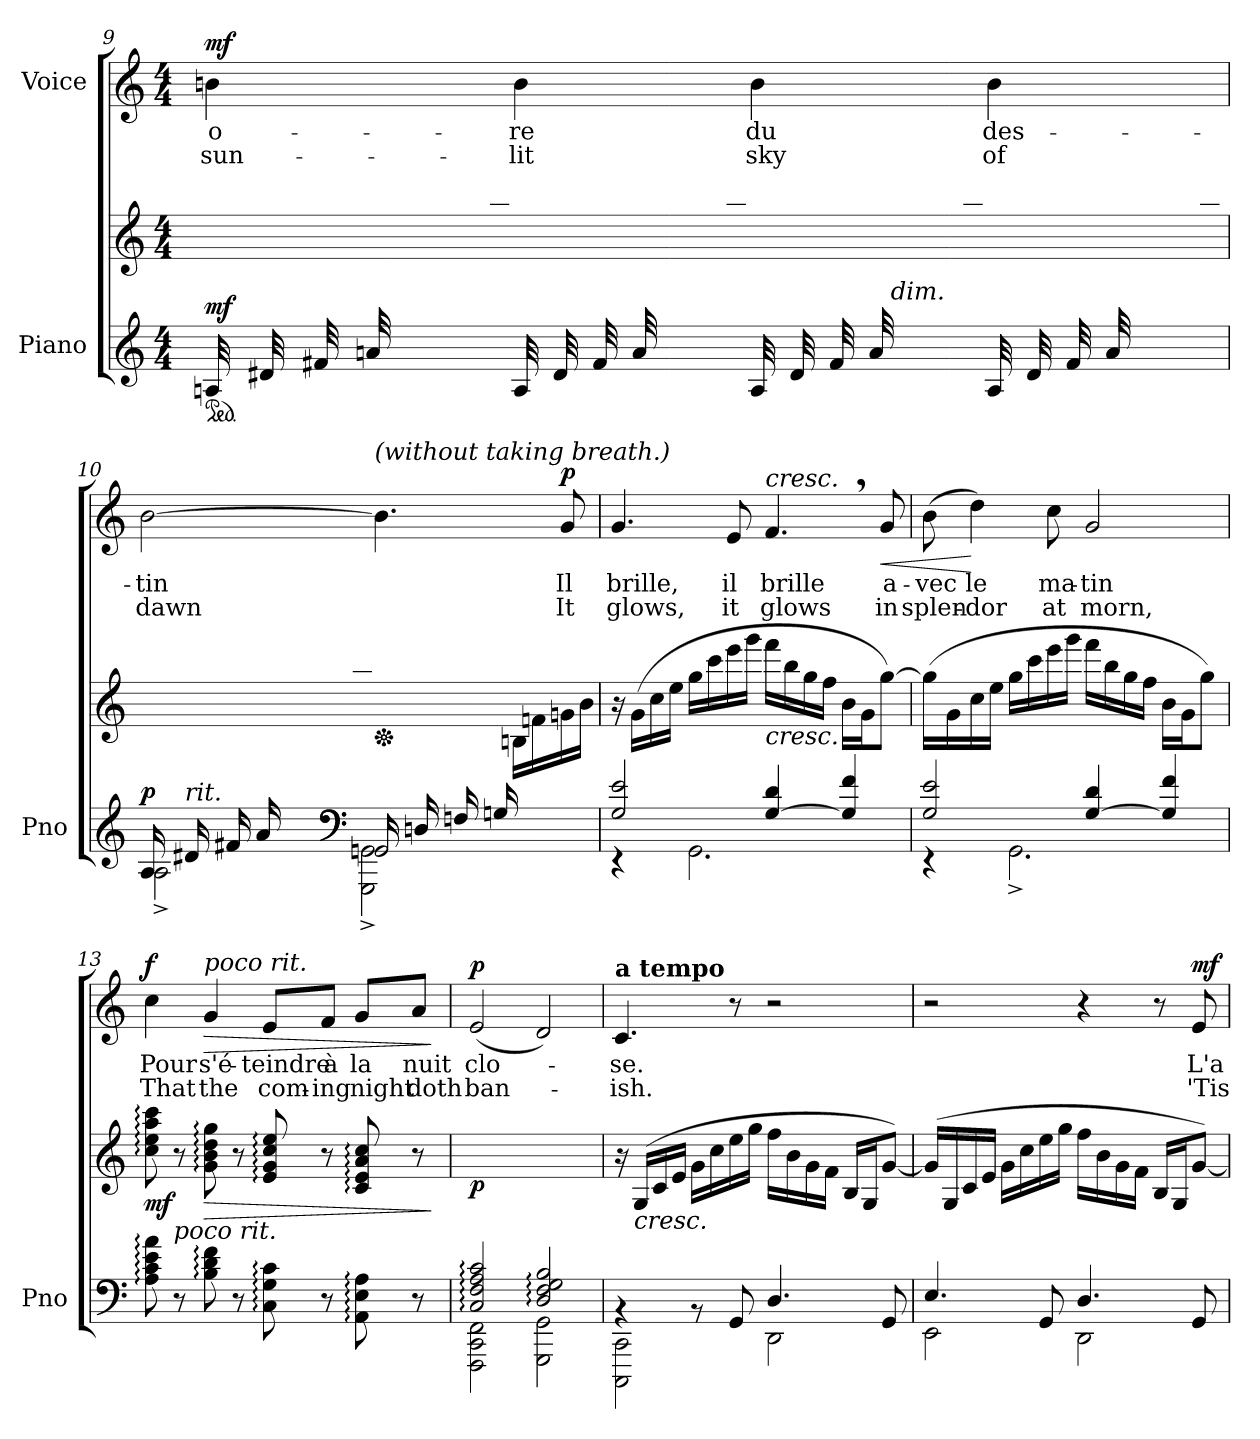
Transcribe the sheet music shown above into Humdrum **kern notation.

**kern	**kern	**dynam	**kern	**text	**text	**dynam
*part2	*part2	*part2	*part1	*part1	*part1	*part1
*staff3	*staff2	*staff2/3	*staff1	*staff1	*staff1	*staff1
*I"Piano	*	*	*I"Voice	*	*	*
*I'Pno	*	*	*	*	*	*
!!LO:LB:g=z
*clefG2	*clefG2	*	*clefG2	*	*	*
*k[]	*k[]	*	*k[]	*	*	*
*M4/4	*M4/4	*	*M4/4	*	*	*
*ped	*	*	*	*	*	*
=9	=9	=9	=9	=9	=9	=9
*	*^	*	*	*	*	*
!	!	!	!LO:DY:a=2	!	!LO:LY:b	!LO:LY:b	!LO:DY:a
(>32An/LLL	1ryy	8ryy	mf	4bn\	-o-	sun-	mf
32d#X/	.	.	.	.	.	.	.
32f#X/	.	.	.	.	.	.	.
32an/	.	.	.	.	.	.	.
8ryy	.	32bn\	.	.	.	.	.
.	.	32dd#X\	.	.	.	.	.
.	.	32ff#X\	.	.	.	.	.
.	.	32bb\JJJ)	.	.	.	.	.
!	!	!	!	!	!LO:LY:b	!LO:LY:b	!
(>32A/LLL	.	8ryy	.	4b\	-re	-lit	.
32d#/	.	.	.	.	.	.	.
32f#/	.	.	.	.	.	.	.
32a/	.	.	.	.	.	.	.
8ryy	.	32b\	.	.	.	.	.
.	.	32dd#\	.	.	.	.	.
.	.	32ff#\	.	.	.	.	.
.	.	32bb\JJJ)	.	.	.	.	.
!	!	!	!	!	!LO:LY:b	!LO:LY:b	!
(>32A/LLL	.	8ryy	.	4b\	du	sky	.
32d#/	.	.	.	.	.	.	.
32f#/	.	.	.	.	.	.	.
32a/	.	.	.	.	.	.	.
!LO:TX:a:i:t=dim.	!	!	!	!	!	!	!
8ryy	.	32b\	.	.	.	.	.
.	.	32dd#\	.	.	.	.	.
.	.	32ff#\	.	.	.	.	.
.	.	32bb\JJJ)	.	.	.	.	.
!	!	!	!	!	!LO:LY:b	!LO:LY:b	!
(>32A/LLL	.	8ryy	.	4b\	des-	of	.
32d#/	.	.	.	.	.	.	.
32f#/	.	.	.	.	.	.	.
32a/	.	.	.	.	.	.	.
8ryy	.	32b\	.	.	.	.	.
.	.	32dd#\	.	.	.	.	.
.	.	32ff#\	.	.	.	.	.
.	.	32bb\JJJ)	.	.	.	.	.
!!LO:LB:g=z
=10	=10	=10	=10	=10	=10	=10	=10
*	*	*	*	*MM110	*	*	*
!	!	!	!	!LO:TX:a:i:t=poco rit.	!	!	!
!LO:N:head=open	!	!	!LO:DY:a=2	!	!LO:LY:b	!LO:LY:b	!
*^	*	*	*	*^	*	*	*
*	*	*	*	*	*	*^	*	*	*
*	*	*	*	*	*	*	*^	*	*	*
(>16A/LL	2A^\	1ryy	4ryy	p	[2b\	16ryy	8ryy	4ryy	-tin	dawn	.
*	*	*	*	*	*MM105	*	*	*	*	*	*
!LO:TX:a:i:t=rit.	!	!	!	!	!	!	!	!	!	!	!
16d#X/	.	.	.	.	.	2...ryy	.	.	.	.	.
*	*	*	*	*	*MM100	*	*	*	*	*	*
16f#X/	.	.	.	.	.	.	2..ryy	.	.	.	.
16a/	.	.	.	.	.	.	.	.	.	.	.
*	*	*	*	*	*MM95	*	*	*	*	*	*
4ryy	.	.	16b\	.	.	.	.	2.ryy	.	.	.
.	.	.	16dd#X\	.	.	.	.	.	.	.	.
.	.	.	16ff#X\	.	.	.	.	.	.	.	.
.	.	.	16bb\JJ)	.	.	.	.	.	.	.	.
*clefF4	*	*	*	*	*	*	*	*	*	*	*
!LO:N:head=open	!	!	!	!	!	!	!	!	!	!	!
*	*	*Xped	*	*	*	*	*	*	*	*	*
!	!	!	!	!	!LO:TX:a:i:t=(without taking breath.)	!	!	!	!	!	!
(>16GGn/LL	2GGG\^ 2GG\^	.	4ryy	.	4.b\]	.	.	.	.	.	.
16Dn/	.	.	.	.	.	.	.	.	.	.	.
16Fn/	.	.	.	.	.	.	.	.	.	.	.
16Gn/JJ	.	.	.	.	.	.	.	.	.	.	.
4ryy	.	.	16Bn\LL	.	.	.	.	.	.	.	.
.	.	.	16fn\	.	.	.	.	.	.	.	.
!	!	!	!	!	!	!	!	!	!LO:LY:b	!LO:LY:b	!LO:DY:a
.	.	.	16gn\	.	8g/	.	.	.	Il	It	p
.	.	.	16b\JJ)	.	.	.	.	.	.	.	.
!!LO:LB:g=z
=11	=11	=11	=11	=11	=11	=11	=11	=11	=11	=11	=11
!	!	!	!	!	!LO:TX:a:B:t=a tempo	!	!	!	!	!	!
!	!	!	!	!	!	!	!	!	!LO:LY:b	!LO:LY:b	!
*	*	*v	*v	*	*	*	*	*	*	*	*
*	*	*	*	*v	*v	*v	*v	*	*	*
2G/ 2e/	4r	16r	.	4.g/	brille,	glows,	.
.	.	(>16g\LL	.	.	.	.	.
.	.	16cc\	.	.	.	.	.
.	.	16ee\JJ	.	.	.	.	.
.	2.GG\	16gg\LL	.	.	.	.	.
.	.	16ccc\	.	.	.	.	.
!	!	!	!	!	!LO:LY:b	!LO:LY:b	!
.	.	16eee\	.	8e/	il	it	.
.	.	16ggg\JJ	.	.	.	.	.
!	!	!	!	!LO:TX:a:i:t=cresc.	!	!	!
!	!	!LO:TX:b:i:t=cresc.	!	!	!	!	!
!	!	!	!	!	!LO:LY:b	!LO:LY:b	!
[4G/ 4d/	.	16fff\LL	.	4.f,/	brille	glows	.
.	.	16bb\	.	.	.	.	.
.	.	16gg\	.	.	.	.	.
.	.	16ff\JJ	.	.	.	.	.
4G/] 4f/	.	16b\LL	.	.	.	.	.
.	.	16g\J	.	.	.	.	.
!	!	!	!	!	!LO:LY:b	!LO:LY:b	!LO:HP:b
.	.	[8gg\J)	.	8g/	a-	in	<
=12	=12	=12	=12	=12	=12	=12	=12
!	!	!	!	!	!LO:LY:b	!LO:LY:b	!
2G/ 2e/	4r	(>16gg\LL]	.	(>8b\	-vec	splen-	.
.	.	16g\	.	.	.	.	.
!	!	!	!	!	!LO:LY:b	!LO:LY:b	!
.	.	16cc\	.	4dd\)	le	-dor	[
.	.	16ee\JJ	.	.	.	.	.
.	2.GG^\	16gg\LL	.	.	.	.	.
.	.	16ccc\	.	.	.	.	.
!	!	!	!	!	!LO:LY:b	!LO:LY:b	!
.	.	16eee\	.	8cc\	ma-	at	.
.	.	16ggg\JJ	.	.	.	.	.
!	!	!	!	!	!LO:LY:b	!LO:LY:b	!
[4G/ 4d/	.	16fff\LL	.	2g/	-tin	morn,	.
.	.	16bb\	.	.	.	.	.
.	.	16gg\	.	.	.	.	.
.	.	16ff\JJ	.	.	.	.	.
4G/] 4f/	.	16b\LL	.	.	.	.	.
.	.	16g\J	.	.	.	.	.
.	.	8gg\J)	.	.	.	.	.
*v	*v	*	*	*	*	*	*
!!LO:PB:g=z
=13	=13	=13	=13	=13	=13	=13
!	!	!LO:DY:b	!	!LO:LY:b	!LO:LY:b	!LO:DY:a
*	*	*	*^	*	*	*
*	*	*	*	*^	*	*	*
8A\: 8c\: 8e\: 8a\:	8cc\: 8ee\: 8aa\: 8ccc\:	mf	4cc\	8ryy	4.ryy	Pour	That	f
*	*	*	*MM115	*	*	*	*	*
!LO:TX:a:i:t=poco rit.	!	!	!	!	!	!	!	!
8r	8r	.	.	2..ryy	.	.	.	.
*	*	*	*MM110	*	*	*	*	*
!	!	!	!LO:TX:a:i:t=poco rit.	!	!	!	!	!
!	!	!LO:HP:b	!	!	!	!LO:LY:b	!LO:LY:b	!LO:HP:b
8B\: 8d\: 8f\:	8g\: 8b\: 8dd\: 8gg\:	>	4g/	.	.	s'é-	the	>
*	*	*	*MM105	*	*	*	*	*
8r	8r	.	.	.	2ryy	.	.	.
*	*	*	*MM100	*	*	*	*	*
!	!	!	!	!	!	!LO:LY:b	!LO:LY:b	!
8C\: 8G\: 8c\:	8e/: 8g/: 8cc/: 8ee/:	.	8e/L	.	.	-teindre	com-	.
!	!	!	!	!	!	!LO:LY:b	!LO:LY:b	!
8r	8r	.	8f/J	.	.	à	-ing	.
!	!	!	!	!	!	!LO:LY:b	!LO:LY:b	!
8AA\: 8E\: 8A\:	8c/: 8e/: 8a/: 8cc/:	.	8g/L	.	.	la	night	.
!	!	!	!	!	!	!LO:LY:b	!LO:LY:b	!
8r	8r	.	8a/J	.	8ryy	nuit	doth	.
.	.	]	.	.	.	.	.	]
=14	=14	=14	=14	=14	=14	=14	=14	=14
*^	*	*	*	*	*	*	*	*
!	!	!	!LO:DY:b	!	!	!	!LO:LY:b	!LO:LY:b	!LO:DY:a
*	*	*	*	*v	*v	*v	*	*	*
2C/: 2F/: 2A/: 2c/:	2FFF\ 2CC\ 2FF\	1ryy	p	(<2e/	clo-	ban-	p
2D/: 2F/: 2G/: 2B/:	2GGG\ 2GG\	.	.	2d/)	.	.	.
!!LO:LB:g=z
=15	=15	=15	=15	=15	=15	=15	=15
!	!	!	!	!LO:TX:a:B:t=a tempo	!	!	!
!	!	!	!	!	!LO:LY:b	!LO:LY:b	!
4rBB	2CCC\ 2CC\	16r	.	4.c/	-se.	-ish.	.
!	!	!LO:TX:b:i:t=cresc.	!	!	!	!	!
.	.	(>16G/LL	.	.	.	.	.
.	.	16c/	.	.	.	.	.
.	.	16e/JJ	.	.	.	.	.
8rBB	.	16g\LL	.	.	.	.	.
.	.	16cc\	.	.	.	.	.
8GG/	.	16ee\	.	8r	.	.	.
.	.	16gg\JJ	.	.	.	.	.
4.D/	2DD\	16ff\LL	.	2r	.	.	.
.	.	16b\	.	.	.	.	.
.	.	16g\	.	.	.	.	.
.	.	16f\JJ	.	.	.	.	.
.	.	16B/LL	.	.	.	.	.
.	.	16G/J	.	.	.	.	.
8GG/	.	[8g/J)	.	.	.	.	.
=16	=16	=16	=16	=16	=16	=16	=16
4.E/	2EE\	(>16g/LL]	.	2r	.	.	.
.	.	16G/	.	.	.	.	.
.	.	16c/	.	.	.	.	.
.	.	16e/JJ	.	.	.	.	.
.	.	16g\LL	.	.	.	.	.
.	.	16cc\	.	.	.	.	.
8GG/	.	16ee\	.	.	.	.	.
.	.	16gg\JJ	.	.	.	.	.
4.D/	2DD\	16ff\LL	.	4r	.	.	.
.	.	16b\	.	.	.	.	.
.	.	16g\	.	.	.	.	.
.	.	16f\JJ	.	.	.	.	.
.	.	16B/LL	.	8r	.	.	.
.	.	16G/J	.	.	.	.	.
!	!	!	!	!	!LO:LY:b	!LO:LY:b	!LO:DY:a
8GG/	.	[8g/J)	.	8e/	L'a-	'Tis	mf
*v	*v	*	*	*	*	*	*
=	=	=	=	=	=	=
*-	*-	*-	*-	*-	*-	*-
